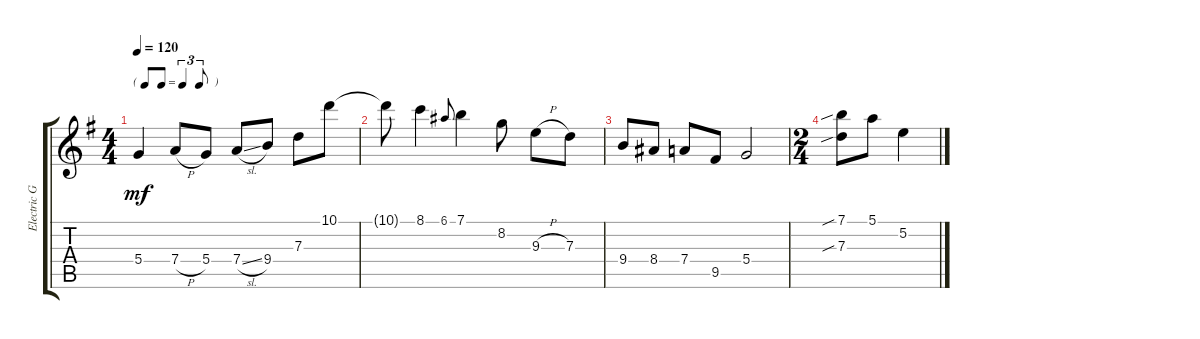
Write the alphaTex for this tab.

\track ("Electric Guitar" "Electric G") {instrument electricguitarclean}
\staff {score tabs}
\tuning (E4 B3 G3 D3 A2 E2) {hide}
\ts (4 4)
\tf triplet8th
\tempo 120
\clef g2
\ks g
5.4.4{dy mf instrument electricguitarclean} 7.4{h}.8 5.4.8 7.4{sl}.8 9.4.8 7.3.8 10.1.8 |
10.1{t}.8 8.1.4 6.1.8{gr onbeat} 7.1.4 8.2.8 9.3{h}.8 7.3.8 |
9.4.8 8.4.8 7.4.8 9.5.8 5.4.2 |
\ts (2 4)
(7.1{sib} 7.3{sib}).8 5.1.8 5.2.4
